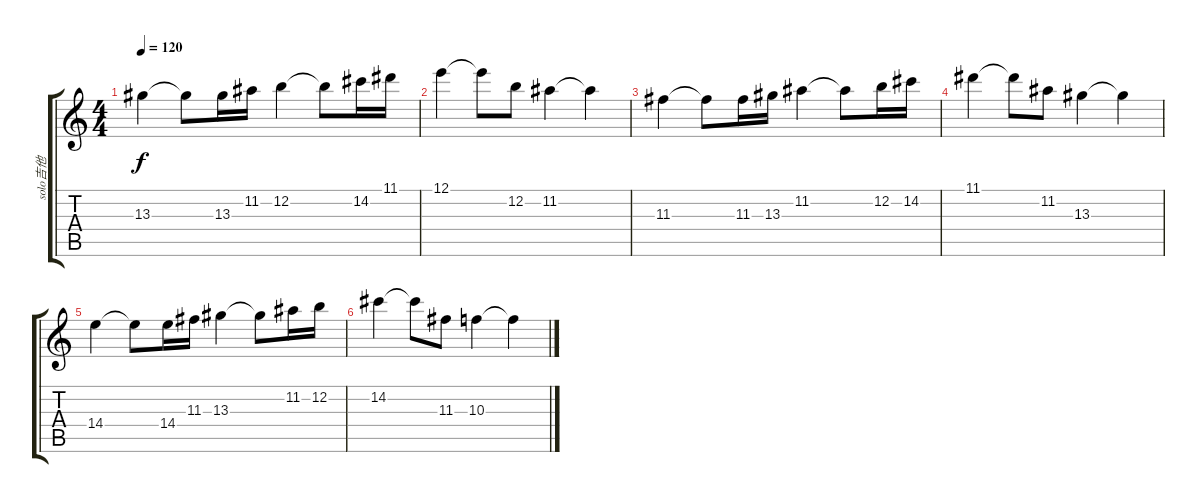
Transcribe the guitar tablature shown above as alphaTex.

\track ("solo吉他" "solo吉他") {instrument acousticguitarsteel}
\staff {score tabs}
\tuning (E4 B3 G3 D3 A2 E2) {hide}
\ts (4 4)
\tempo 120
\clef g2
\ks c
13.3.4{dy f} 13.3{t}.8 13.3.16 11.2.16 12.2.4 12.2{t}.8 14.2.16 11.1.16 |
12.1.4 12.1{t}.8 12.2.8 11.2.4 11.2{t}.4 |
11.3.4 11.3{t}.8 11.3.16 13.3.16 11.2.4 11.2{t}.8 12.2.16 14.2.16 |
11.1.4 11.1{t}.8 11.2.8 13.3.4 13.3{t}.4 |
14.4.4{volume 6} 14.4{t}.8 14.4.16 11.3.16 13.3.4 13.3{t}.8 11.2.16 12.2.16 |
14.2.4{volume 2} 14.2{t}.8 11.3.8 10.3.4 10.3{t}.4
